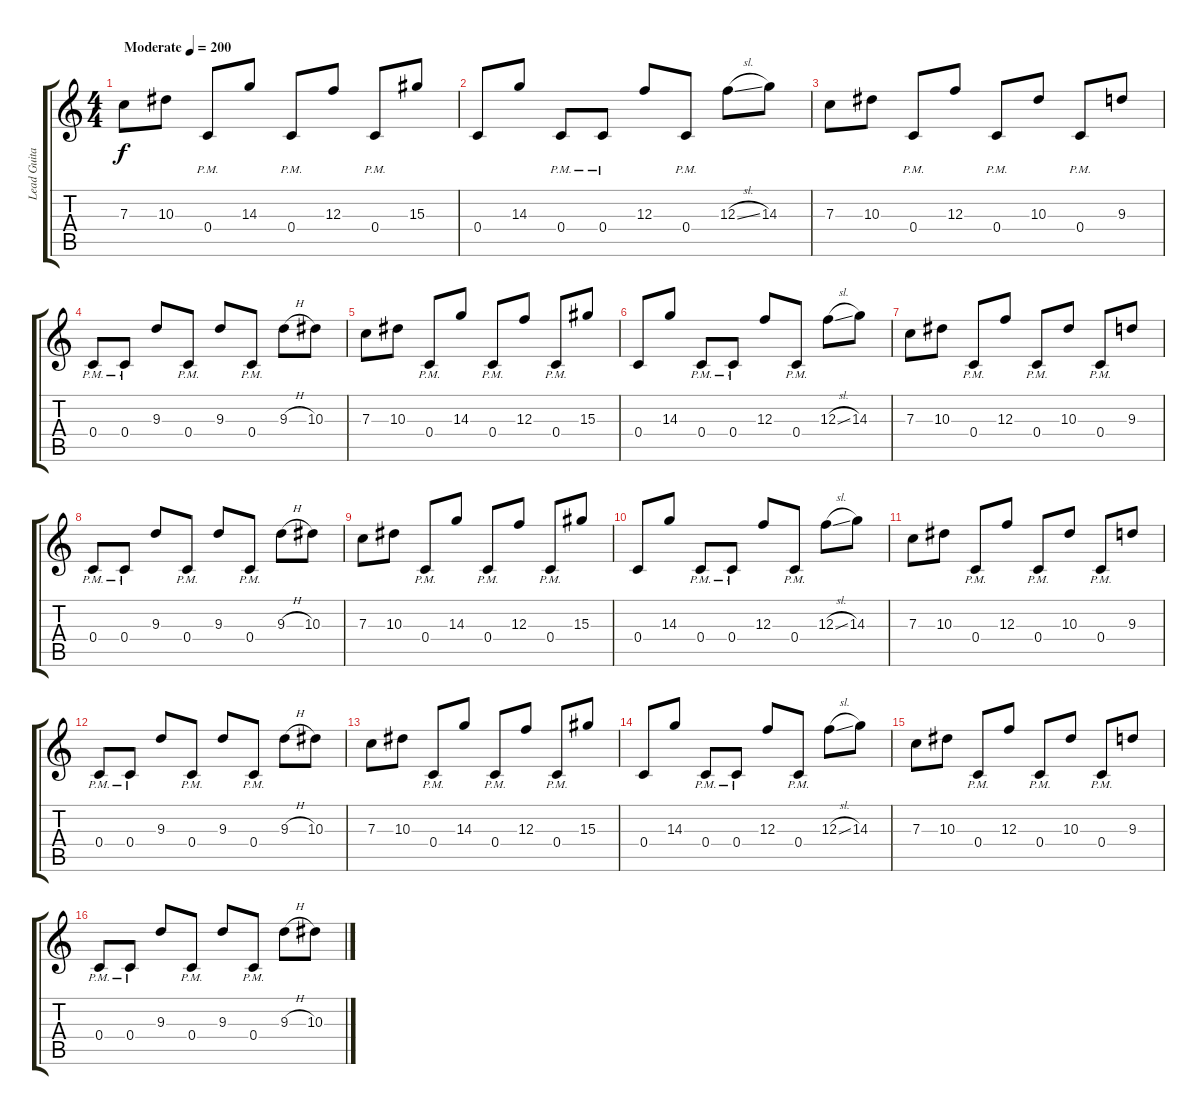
\track ("Lead Guitar" "Lead Guita") {instrument distortionguitar}
\staff {score tabs}
\tuning (D4 A3 F3 C3 G2 C2) {hide}
\ts (4 4)
\tempo (200 "Moderate")
\clef g2
\ks c
7.3.8{dy f instrument distortionguitar} 10.3.8 0.4{pm}.8 14.3.8 0.4{pm}.8 12.3.8 0.4{pm}.8 15.3.8 |
0.4.8 14.3.8 0.4{pm}.8 0.4{pm}.8 12.3.8 0.4{pm}.8 12.3{sl}.8 14.3.8 |
7.3.8 10.3.8 0.4{pm}.8 12.3.8 0.4{pm}.8 10.3.8 0.4{pm}.8 9.3.8 |
0.4{pm}.8 0.4{pm}.8 9.3.8 0.4{pm}.8 9.3.8 0.4{pm}.8 9.3{h}.8 10.3.8 |
7.3.8 10.3.8 0.4{pm}.8 14.3.8 0.4{pm}.8 12.3.8 0.4{pm}.8 15.3.8 |
0.4.8 14.3.8 0.4{pm}.8 0.4{pm}.8 12.3.8 0.4{pm}.8 12.3{sl}.8 14.3.8 |
7.3.8 10.3.8 0.4{pm}.8 12.3.8 0.4{pm}.8 10.3.8 0.4{pm}.8 9.3.8 |
0.4{pm}.8 0.4{pm}.8 9.3.8 0.4{pm}.8 9.3.8 0.4{pm}.8 9.3{h}.8 10.3.8 |
7.3.8 10.3.8 0.4{pm}.8 14.3.8 0.4{pm}.8 12.3.8 0.4{pm}.8 15.3.8 |
0.4.8 14.3.8 0.4{pm}.8 0.4{pm}.8 12.3.8 0.4{pm}.8 12.3{sl}.8 14.3.8 |
7.3.8 10.3.8 0.4{pm}.8 12.3.8 0.4{pm}.8 10.3.8 0.4{pm}.8 9.3.8 |
0.4{pm}.8 0.4{pm}.8 9.3.8 0.4{pm}.8 9.3.8 0.4{pm}.8 9.3{h}.8 10.3.8 |
7.3.8 10.3.8 0.4{pm}.8 14.3.8 0.4{pm}.8 12.3.8 0.4{pm}.8 15.3.8 |
0.4.8 14.3.8 0.4{pm}.8 0.4{pm}.8 12.3.8 0.4{pm}.8 12.3{sl}.8 14.3.8 |
7.3.8 10.3.8 0.4{pm}.8 12.3.8 0.4{pm}.8 10.3.8 0.4{pm}.8 9.3.8 |
0.4{pm}.8 0.4{pm}.8 9.3.8 0.4{pm}.8 9.3.8 0.4{pm}.8 9.3{h}.8 10.3.8
